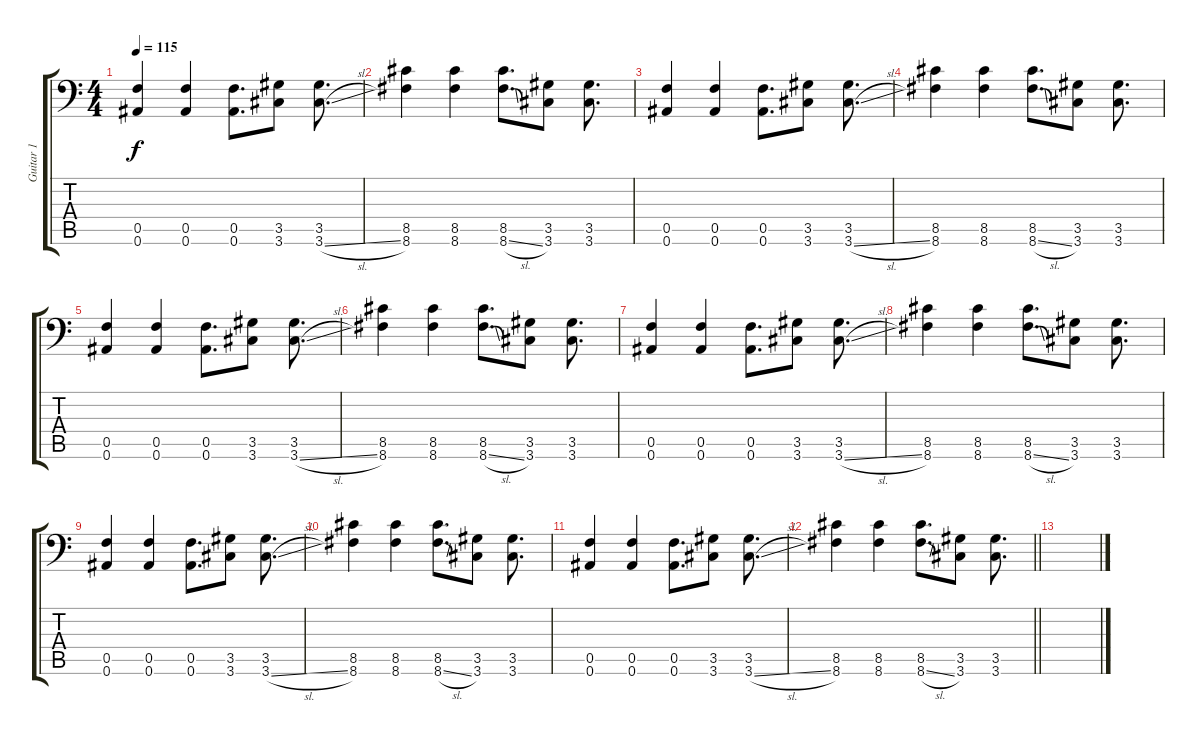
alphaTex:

\track ("Guitar 1" "Guitar 1") {instrument distortionguitar}
\staff {score tabs}
\tuning (C4 G3 Eb3 Bb2 F2 Bb1) {hide}
\ts (4 4)
\tempo 115
\clef f4
\ks c
(0.5 0.6).4{dy f} (0.5 0.6).4 (0.5 0.6).8{d} (3.5 3.6).8 (3.5 3.6{sl}).8{d} |
(8.5 8.6).4 (8.5 8.6).4 (8.5 8.6{sl}).8{d} (3.5 3.6).8 (3.5 3.6).8{d} |
(0.5 0.6).4 (0.5 0.6).4 (0.5 0.6).8{d} (3.5 3.6).8 (3.5 3.6{sl}).8{d} |
(8.5 8.6).4 (8.5 8.6).4 (8.5 8.6{sl}).8{d} (3.5 3.6).8 (3.5 3.6).8{d} |
(0.5 0.6).4 (0.5 0.6).4 (0.5 0.6).8{d} (3.5 3.6).8 (3.5 3.6{sl}).8{d} |
(8.5 8.6).4 (8.5 8.6).4 (8.5 8.6{sl}).8{d} (3.5 3.6).8 (3.5 3.6).8{d} |
(0.5 0.6).4 (0.5 0.6).4 (0.5 0.6).8{d} (3.5 3.6).8 (3.5 3.6{sl}).8{d} |
(8.5 8.6).4 (8.5 8.6).4 (8.5 8.6{sl}).8{d} (3.5 3.6).8 (3.5 3.6).8{d} |
(0.5 0.6).4 (0.5 0.6).4 (0.5 0.6).8{d} (3.5 3.6).8 (3.5 3.6{sl}).8{d} |
(8.5 8.6).4 (8.5 8.6).4 (8.5 8.6{sl}).8{d} (3.5 3.6).8 (3.5 3.6).8{d} |
(0.5 0.6).4 (0.5 0.6).4 (0.5 0.6).8{d} (3.5 3.6).8 (3.5 3.6{sl}).8{d} |
\barLineRight lightlight
(8.5 8.6).4 (8.5 8.6).4 (8.5 8.6{sl}).8{d} (3.5 3.6).8 (3.5 3.6).8{d} |
\section ("" "")
